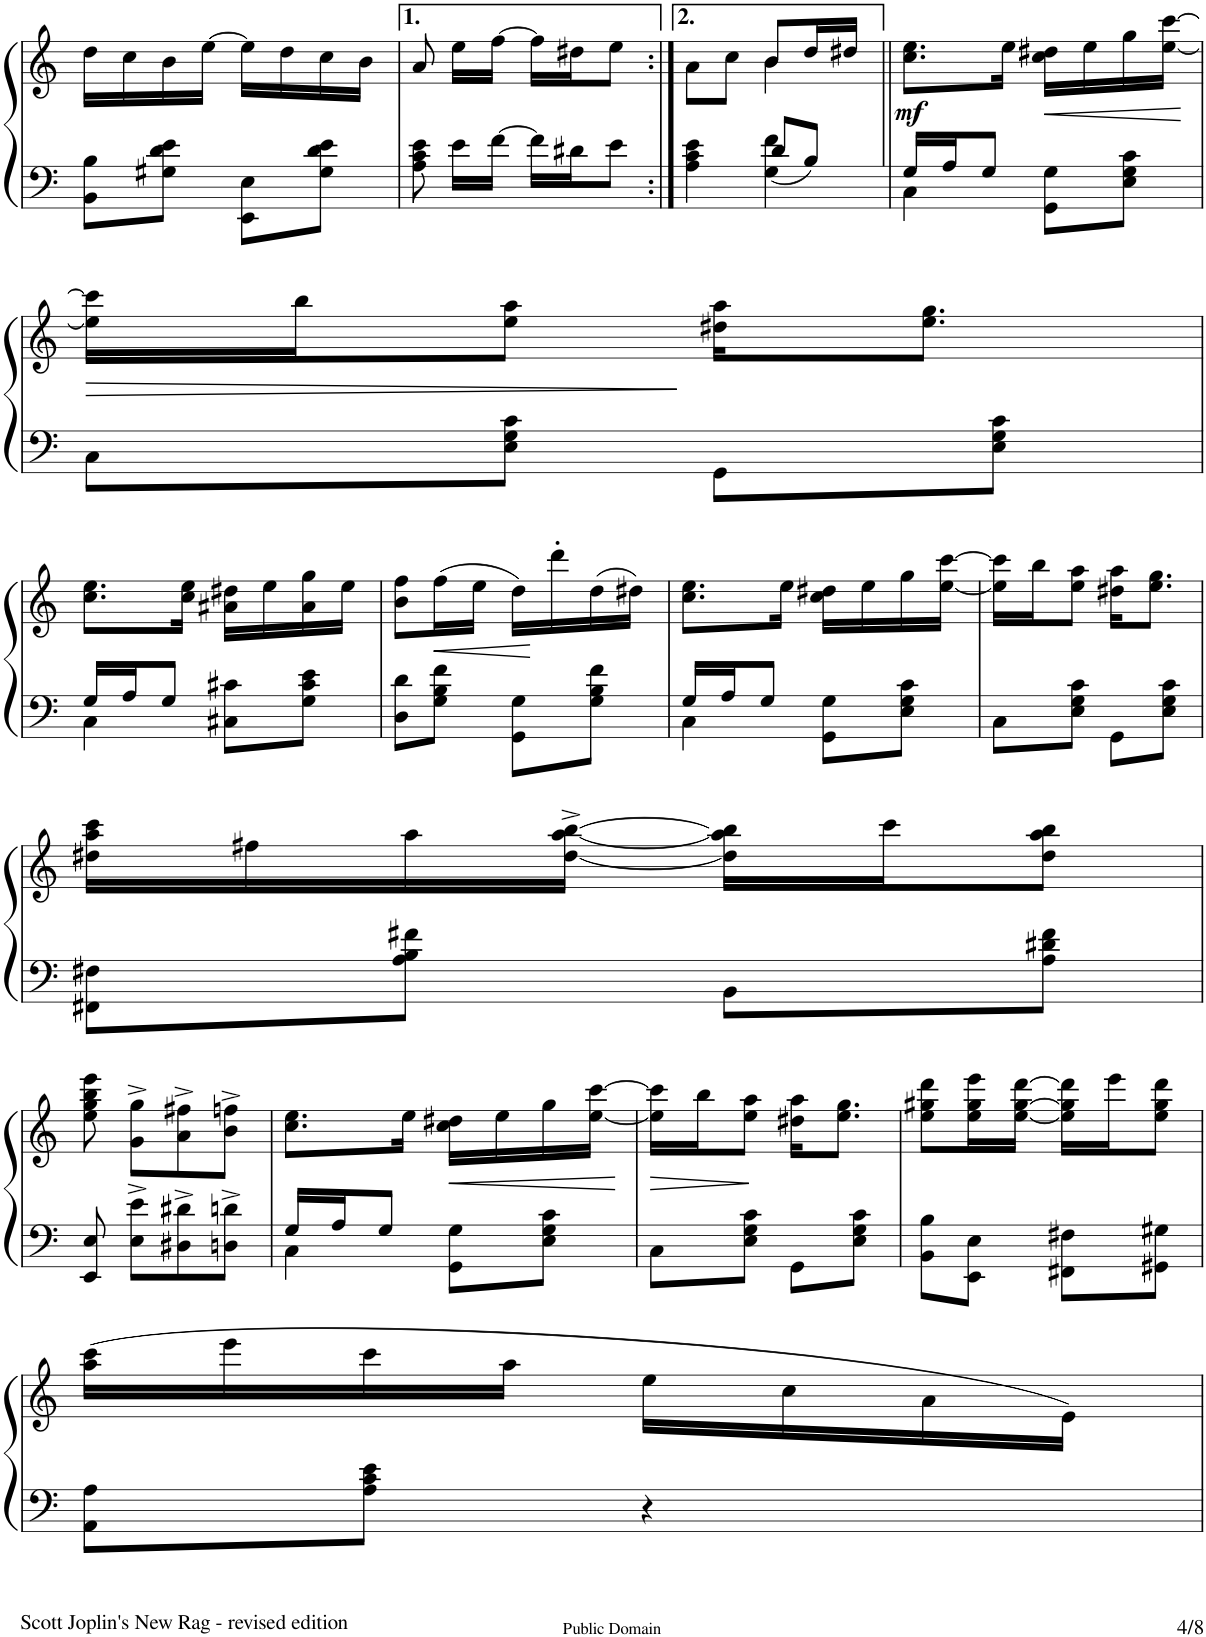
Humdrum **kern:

**kern	**kern	**dynam
*part1	*part1	*part1
*staff2	*staff1	*staff1/2
*I"Piano	*	*
*I'Pno.	*	*
!!LO:PB:g=z
*clefF4	*clefG2	*
*k[]	*k[]	*
*M2/4	*M2/4	*
=37	=37	=37
8BB\ 8B\L	16dd\LL	.
.	16cc\	.
8G#X\ 8d\ 8e\J	16b\	.
.	[16ee\JJ	.
8EE\ 8E\L	16ee\LL]	.
.	16dd\	.
8G#\ 8d\ 8e\J	16cc\	.
.	16b\JJ	.
=38	=38	=38
8A\ 8c\ 8e\	8a/	.
16e\LL	16ee\LL	.
[16f\JJ	[16ff\JJ	.
16f\LL]	16ff\LL]	.
16d#X\J	16dd#X\J	.
8e\J	8ee\J	.
=39:|!	=39:|!	=39:|!
*^	*^	*
4A\ 4c\ 4e\	4ryy	8a\L	4ryy	.
.	.	8cc\J	.	.
8d/L	(4G\ 4f\	8b/L	4b\	.
8B/J	.	16dd/L	.	.
.	.	16dd#X/JJ	.	.
*	*	*v	*v	*
=40||	=40||	=40||	=40||
!	!	!	!LO:DY:b
16G/LL	4C\	8.cc\ 8.ee\L	mf
16A/J	.	.	.
8G/J	.	.	.
.	.	16ee\Jk	.
!	!	!	!LO:HP:b
8GG\ 8G\L	4ryy	16cc\ 16dd#X\LL	<
.	.	16ee\	.
8E\ 8G\ 8c\J	.	16gg\	.
.	.	[16ee\ [16ccc\JJ	.
*v	*v	*	*
.	.	[
!!LO:LB:g=z
=41	=41	=41
!	!	!LO:HP:b
8C\L	16ee\] 16ccc\]LL	>
.	16bb\J	.
8E\ 8G\ 8c\J	8ee\ 8aa\J	.
8GG\L	16dd#X\ 16aa\KL	]
.	8.ee\ 8.gg\J	.
8E\ 8G\ 8c\J	.	.
!!LO:LB:g=z
=42	=42	=42
*^	*	*
16G/LL	4C\	8.cc\ 8.ee\L	.
16A/J	.	.	.
8G/J	.	.	.
.	.	16cc\ 16ee\Jk	.
8C#X\ 8c#X\L	4ryy	16a#X\ 16dd#X\LL	.
.	.	16ee\	.
8G\ 8c#\ 8e\J	.	16a#\ 16gg\	.
.	.	16ee\JJ	.
*v	*v	*	*
=43	=43	=43
8D\ 8d\L	8b\ 8ff\L	.
!	!	!LO:HP:b
8G\ 8B\ 8f\J	16ff\L	<
.	16ee\JJ	.
8GG\ 8G\L	16dd\LL)	.
.	16ddd'\	[
8G\ 8B\ 8f\J	(16dd\	.
.	16dd#X\JJ)	.
=44	=44	=44
*^	*	*
16G/LL	4C\	8.cc\ 8.ee\L	.
16A/J	.	.	.
8G/J	.	.	.
.	.	16ee\Jk	.
8GG\ 8G\L	4ryy	16cc\ 16dd#X\LL	.
.	.	16ee\	.
8E\ 8G\ 8c\J	.	16gg\	.
.	.	[16ee\ [16ccc\JJ	.
*v	*v	*	*
=45	=45	=45
8C\L	16ee\] 16ccc\]LL	.
.	16bb\J	.
8E\ 8G\ 8c\J	8ee\ 8aa\J	.
8GG\L	16dd#X\ 16aa\KL	.
.	8.ee\ 8.gg\J	.
8E\ 8G\ 8c\J	.	.
!!LO:LB:g=z
=46	=46	=46
8FF#X\ 8F#X\L	16dd#X\ 16aa\ 16ccc\LL	.
.	16ff#X\	.
8A\ 8B\ 8f#X\J	16aa\	.
.	[16dd#\^ [16aa\^ [16bb\^JJ	.
8BB\L	16dd#\] 16aa\] 16bb\]LL	.
.	16ccc\J	.
8A\ 8d#X\ 8f#\J	8dd#\ 8aa\ 8bb\J	.
!!LO:LB:g=z
=47	=47	=47
8EE/ 8E/	8ee\ 8gg\ 8bb\ 8eee\	.
8E\^ 8e\^L	8g\^ 8gg\^L	.
8D#X\^ 8d#X\^	8a\^ 8ff#X\^	.
8Dn\^ 8dn\^J	8b\^ 8ffn\^J	.
=48	=48	=48
*^	*	*
16G/LL	4C\	8.cc\ 8.ee\L	.
16A/J	.	.	.
8G/J	.	.	.
.	.	16ee\Jk	.
!	!	!	!LO:HP:b
8GG\ 8G\L	4ryy	16cc\ 16dd#X\LL	<
.	.	16ee\	.
8E\ 8G\ 8c\J	.	16gg\	.
.	.	[16ee\ [16ccc\JJ	.
*v	*v	*	*
.	.	[
=49	=49	=49
!	!	!LO:HP:b
8C\L	16ee\] 16ccc\]LL	>
.	16bb\J	.
8E\ 8G\ 8c\J	8ee\ 8aa\J	.
8GG\L	16dd#X\ 16aa\KL	]
.	8.ee\ 8.gg\J	.
8E\ 8G\ 8c\J	.	.
=50	=50	=50
8BB\ 8B\L	8ee\ 8gg#X\ 8ddd\L	.
8EE\ 8E\J	16ee\ 16gg#\ 16eee\L	.
.	[16ee\ [16gg#\ [16ddd\JJ	.
8FF#X\ 8F#X\L	16ee\] 16gg#\] 16ddd\]LL	.
.	16eee\J	.
8GG#X\ 8G#X\J	8ee\ 8gg#\ 8ddd\J	.
!!LO:LB:g=z
=51	=51	=51
8AA\ 8A\L	(16aa\ 16ccc\LL	.
.	16eee\	.
8A\ 8c\ 8e\J	16ccc\	.
.	16aa\JJ	.
4r	16ee\LL	.
.	16cc\	.
.	16a\	.
.	16e\JJ)	.
=	=	=
*-	*-	*-
